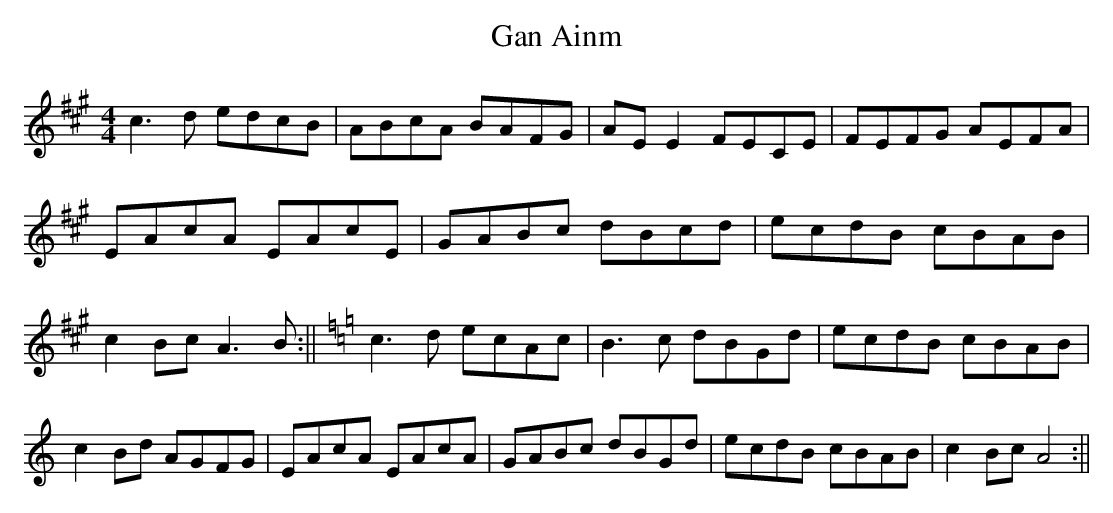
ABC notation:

X:1
T:Gan Ainm
M:4/4
L:1/8
K:A
c3d edcB|ABcA BAFG|AEE2 FECE|FEFG AEFA|\
EAcA EAcE|GABc dBcd|ecdB cBAB|c2Bc A3B:||\
K:C
c3d ecAc|B3c dBGd|ecdB cBAB|c2Bd AGFG|\
EAcA EAcA|GABc dBGd|ecdB cBAB|c2 Bc A4:||
